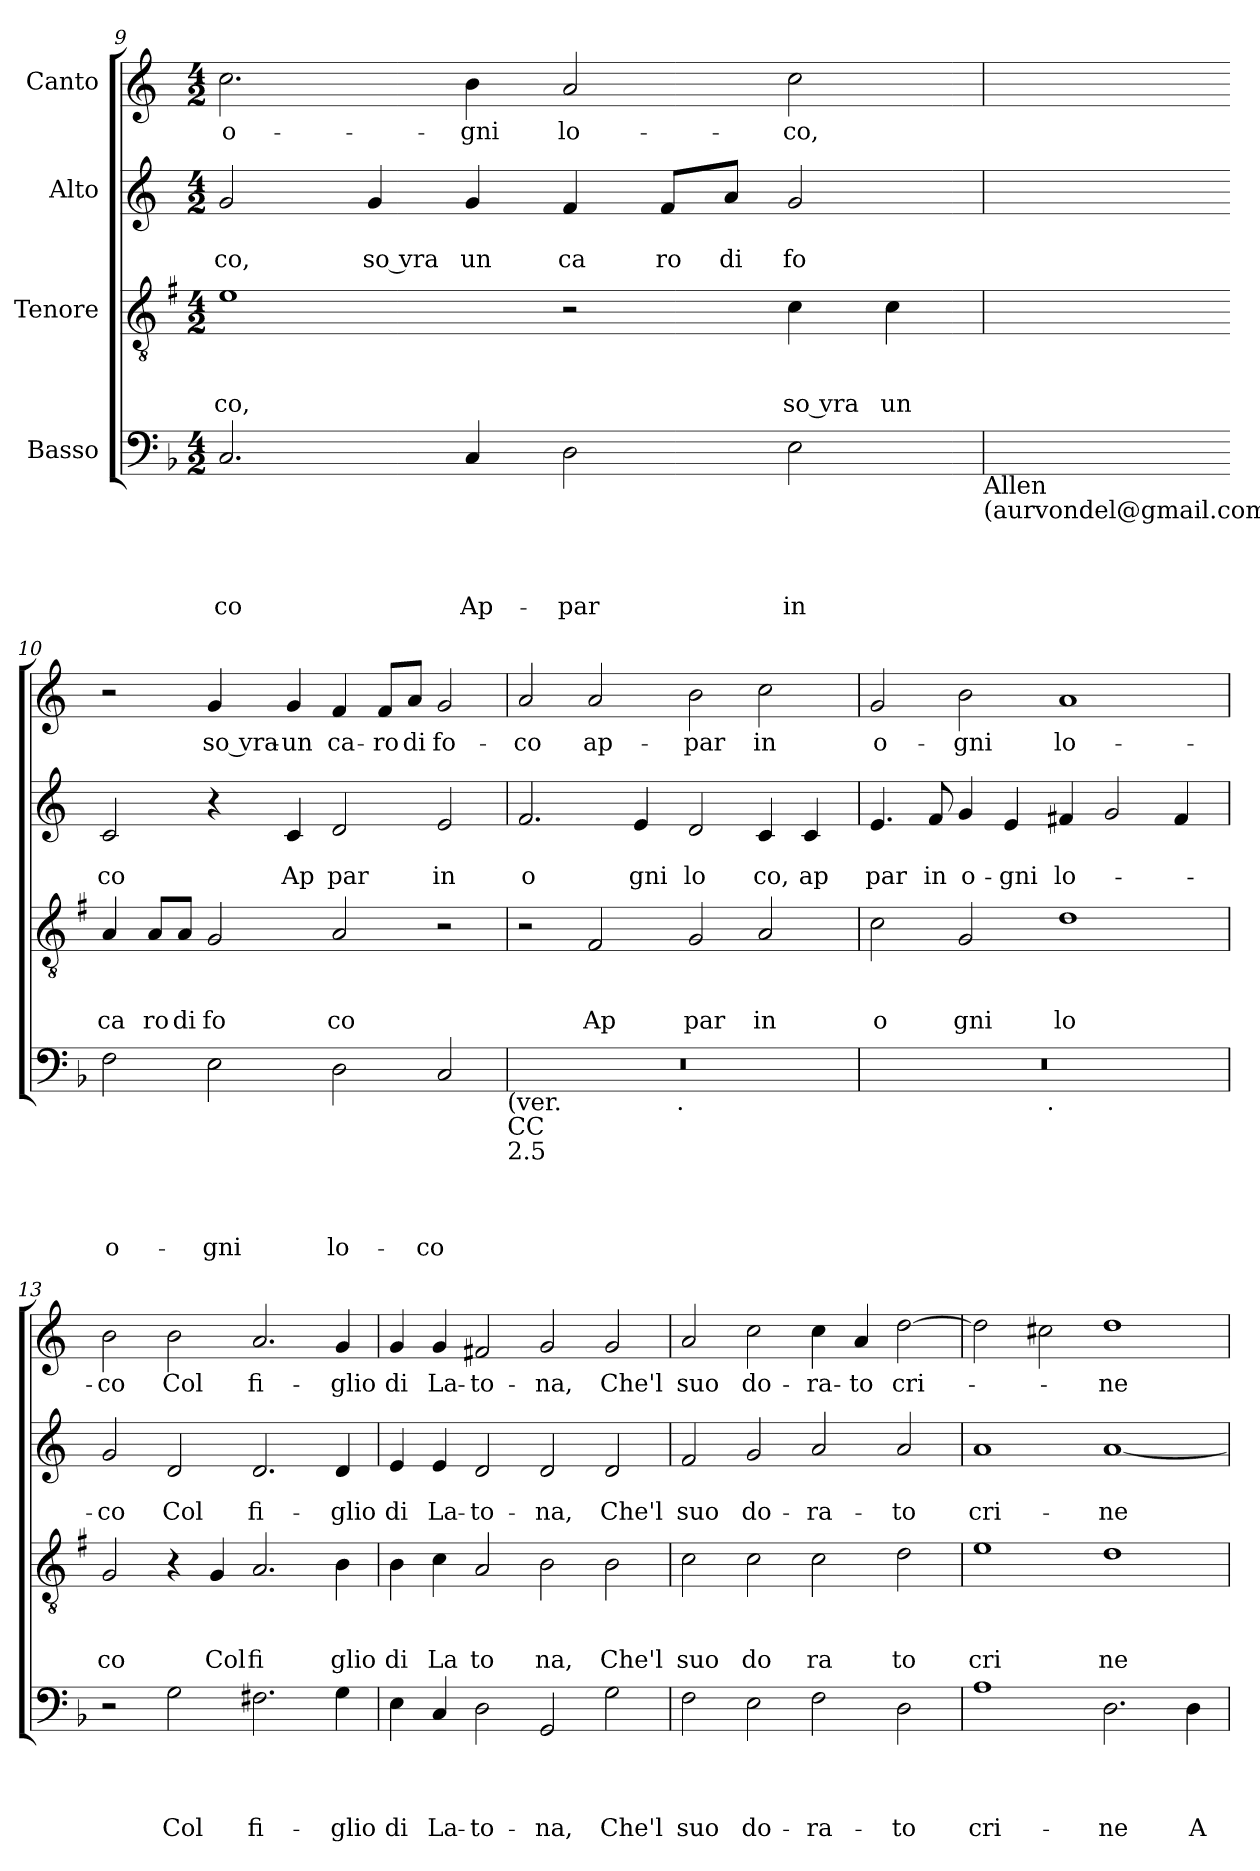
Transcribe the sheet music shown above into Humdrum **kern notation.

**kern	**text	**text	**text	**text	**kern	**text	**text	**text	**kern	**text	**text	**kern	**text
*part4	*part4	*part4	*part4	*part4	*part3	*part3	*part3	*part3	*part2	*part2	*part2	*part1	*part1
*staff4	*staff4	*staff4	*staff4	*staff4	*staff3	*staff3	*staff3	*staff3	*staff2	*staff2	*staff2	*staff1	*staff1
*I"Basso	*	*	*	*	*I"Tenore	*	*	*	*I"Alto	*	*	*I"Canto	*
*clefF4	*	*	*	*	*clefGv2	*	*	*	*clefG2	*	*	*clefG2	*
*	*	*	*	*	*ITrd1c2	*	*	*	*ITrd-3c-5	*	*	*ITrd-3c-5	*
*k[b-]	*	*	*	*	*k[b-]	*	*	*	*k[b-]	*	*	*k[b-]	*
*F:	*	*	*	*	*F:	*	*	*	*F:	*	*	*F:	*
*M4/2	*	*	*	*	*M4/2	*	*	*	*M4/2	*	*	*M4/2	*
=9	=9	=9	=9	=9	=9	=9	=9	=9	=9	=9	=9	=9	=9
!	!	!	!	!LO:LY:b	!	!	!	!LO:LY:b	!	!	!LO:LY:b	!	!LO:LY:b
2.C/	.	.	.	-co	1d	.	.	co,	2cc/	.	co,	2.ff\	o-
!	!	!	!	!	!	!	!	!	!	!	!LO:LY:b	!	!
.	.	.	.	.	.	.	.	.	4cc/	.	so vra	.	.
!	!	!	!	!LO:LY:b	!	!	!	!	!	!	!LO:LY:b	!	!LO:LY:b
4C/	.	.	.	Ap-	.	.	.	.	4cc/	.	un	4ee\	-gni
!	!	!	!	!LO:LY:b	!	!	!	!	!	!	!LO:LY:b	!	!LO:LY:b
2D\	.	.	.	-par	2r	.	.	.	4b-/	.	ca	2dd/	lo-
!	!	!	!	!	!	!	!	!	!	!	!LO:LY:b	!	!
.	.	.	.	.	.	.	.	.	8b-/L	.	ro	.	.
!	!	!	!	!	!	!	!	!	!	!	!LO:LY:b	!	!
.	.	.	.	.	.	.	.	.	8dd/J	.	di	.	.
!	!	!	!	!LO:LY:b	!	!	!	!LO:LY:b	!	!	!LO:LY:b	!	!LO:LY:b
2E\	.	.	.	in	4B-\	.	.	so vra	2cc/	.	fo	2ff\	-co,
!	!	!	!	!	!	!	!	!LO:LY:b	!	!	!	!	!
.	.	.	.	.	4B-\	.	.	un	.	.	.	.	.
!LO:TX:b:t=Allen	!	!	!	!	!	!	!	!	!	!	!	!	!
!LO:TX:b:t=(aurvondel@gmail.com)	!	!	!	!	!	!	!	!	!	!	!	!	!
=10	=10	=10	=10	=10	=10	=10	=10	=10	=10	=10	=10	=10	=10
!	!	!	!	!LO:LY:b	!	!	!	!LO:LY:b	!	!	!LO:LY:b	!	!
2F\	.	.	.	o-	4G/	.	.	ca	2f/	.	co	2r	.
!	!	!	!	!	!	!	!	!LO:LY:b	!	!	!	!	!
.	.	.	.	.	8G/L	.	.	ro	.	.	.	.	.
!	!	!	!	!	!	!	!	!LO:LY:b	!	!	!	!	!
.	.	.	.	.	8G/J	.	.	di	.	.	.	.	.
!	!	!	!	!LO:LY:b	!	!	!	!LO:LY:b	!	!	!	!	!LO:LY:b
2E\	.	.	.	-gni	2F/	.	.	fo	4r	.	.	4cc/	so vra-
!	!	!	!	!	!	!	!	!	!	!	!LO:LY:b	!	!LO:LY:b
.	.	.	.	.	.	.	.	.	(4f/	.	Ap	4cc/	-un
!	!	!	!	!LO:LY:b	!	!	!	!LO:LY:b	!	!	!LO:LY:b	!	!LO:LY:b
2D\	.	.	.	lo-	2G/	.	.	co	2g/	.	par	4b-/	ca-
!	!	!	!	!	!	!	!	!	!	!	!	!	!LO:LY:b
.	.	.	.	.	.	.	.	.	.	.	.	8b-/L	-ro
!	!	!	!	!	!	!	!	!	!	!	!	!	!LO:LY:b
.	.	.	.	.	.	.	.	.	.	.	.	8dd/J	di
!	!	!	!	!LO:LY:b	!	!	!	!	!	!	!LO:LY:b	!	!LO:LY:b
2C/	.	.	.	-co	2r	.	.	.	2a/	.	in	2cc/	fo-
!LO:TX:b:t=(ver.	!	!	!	!	!	!	!	!	!	!	!	!	!
!LO:TX:b:t=CC	!	!	!	!	!	!	!	!	!	!	!	!	!
!LO:TX:b:t=2.5	!	!	!	!	!	!	!	!	!	!	!	!	!
=11	=11	=11	=11	=11	=11	=11	=11	=11	=11	=11	=11	=11	=11
!	!	!	!	!	!	!	!	!	!	!	!LO:LY:b	!	!LO:LY:b
*^	*	*	*	*	*	*	*	*	*	*	*	*	*
0r	2ryy	.	.	.	.	2r	.	.	.	2.b-/	.	o	2dd/	-co
!	!	!	!	!	!	!	!	!	!LO:LY:b	!	!	!	!	!LO:LY:b
.	4...ryy	.	.	.	.	2E/	.	.	Ap	.	.	.	2dd/	ap-
!	!	!	!	!	!	!	!	!	!	!	!	!LO:LY:b	!	!
.	.	.	.	.	.	.	.	.	.	4a/	.	gni	.	.
!	!LO:TX:b:t=.	!	!	!	!	!	!	!	!	!	!	!	!	!
.	1ryy	.	.	.	.	.	.	.	.	.	.	.	.	.
!	!	!	!	!	!	!	!	!	!LO:LY:b	!	!	!LO:LY:b	!	!LO:LY:b
.	.	.	.	.	.	2F/	.	.	par	2g/	.	lo	2ee\	-par
!	!	!	!	!	!	!	!	!	!LO:LY:b	!	!	!LO:LY:b	!	!LO:LY:b
.	.	.	.	.	.	2G/	.	.	in	4f/	.	co,	2ff\	in
!	!	!	!	!	!	!	!	!	!	!	!	!LO:LY:b	!	!
.	.	.	.	.	.	.	.	.	.	4f/	.	ap	.	.
.	32ryy	.	.	.	.	.	.	.	.	.	.	.	.	.
!!LO:LB:g=z
=12	=12	=12	=12	=12	=12	=12	=12	=12	=12	=12	=12	=12	=12	=12
!	!	!	!	!	!	!	!	!	!LO:LY:b	!	!	!LO:LY:b	!	!LO:LY:b
0r	2ryy	.	.	.	.	2B-\	.	.	o	4.a/	.	par	2cc/	o-
!	!	!	!	!	!	!	!	!	!	!	!	!LO:LY:b	!	!
.	.	.	.	.	.	.	.	.	.	8b-/	.	in	.	.
!	!	!	!	!	!	!	!	!	!LO:LY:b	!	!	!LO:LY:b	!	!LO:LY:b
.	4...ryy	.	.	.	.	2F/	.	.	gni	4cc/	.	o-	2ee\	-gni
!	!	!	!	!	!	!	!	!	!	!	!	!LO:LY:b	!	!
.	.	.	.	.	.	.	.	.	.	4a/	.	-gni	.	.
!	!LO:TX:b:t=.	!	!	!	!	!	!	!	!	!	!	!	!	!
.	1ryy	.	.	.	.	.	.	.	.	.	.	.	.	.
!	!	!	!	!	!	!	!	!	!LO:LY:b	!	!	!LO:LY:b	!	!LO:LY:b
.	.	.	.	.	.	1c	.	.	lo	4bn/	.	lo-	1dd	lo-
.	.	.	.	.	.	.	.	.	.	2cc/	.	.	.	.
.	.	.	.	.	.	.	.	.	.	4b/	.	.	.	.
.	32ryy	.	.	.	.	.	.	.	.	.	.	.	.	.
=13	=13	=13	=13	=13	=13	=13	=13	=13	=13	=13	=13	=13	=13	=13
!	!	!	!	!	!	!	!	!	!LO:LY:b	!	!	!LO:LY:b	!	!LO:LY:b
*v	*v	*	*	*	*	*	*	*	*	*	*	*	*	*
2r	.	.	.	.	2F/	.	.	co	2cc/	.	-co	2ee\	-co
!	!	!	!	!LO:LY:b	!	!	!	!	!	!	!LO:LY:b	!	!LO:LY:b
2G\	.	.	.	Col	4r	.	.	.	2g/	.	Col	2ee\	Col
!	!	!	!	!	!	!	!	!LO:LY:b	!	!	!	!	!
.	.	.	.	.	4F/	.	.	Col	.	.	.	.	.
!	!	!	!	!LO:LY:b	!	!	!	!LO:LY:b	!	!	!LO:LY:b	!	!LO:LY:b
2.F#X\	.	.	.	fi-	2.G/	.	.	fi	2.g/	.	fi-	2.dd/	fi-
!	!	!	!	!LO:LY:b	!	!	!	!LO:LY:b	!	!	!LO:LY:b	!	!LO:LY:b
4G\	.	.	.	-glio	4A\	.	.	glio	4g/	.	-glio	4cc/	-glio
=14	=14	=14	=14	=14	=14	=14	=14	=14	=14	=14	=14	=14	=14
!	!	!	!	!LO:LY:b	!	!	!	!LO:LY:b	!	!	!LO:LY:b	!	!LO:LY:b
4E\	.	.	.	di	4A\	.	.	di	4a/	.	di	4cc/	di
!	!	!	!	!LO:LY:b	!	!	!	!LO:LY:b	!	!	!LO:LY:b	!	!LO:LY:b
4C/	.	.	.	La-	4B-\	.	.	La	4a/	.	La-	4cc/	La-
!	!	!	!	!LO:LY:b	!	!	!	!LO:LY:b	!	!	!LO:LY:b	!	!LO:LY:b
2D\	.	.	.	-to-	2G/	.	.	to	2g/	.	-to-	2bn/	-to-
!	!	!	!	!LO:LY:b	!	!	!	!LO:LY:b	!	!	!LO:LY:b	!	!LO:LY:b
2GG/	.	.	.	-na,	2A\	.	.	na,	2g/	.	-na,	2cc/	-na,
!	!	!	!	!LO:LY:b	!	!	!	!LO:LY:b	!	!	!LO:LY:b	!	!LO:LY:b
2G\	.	.	.	Che'l	2A\	.	.	Che'l	2g/	.	Che'l	2cc/	Che'l
=15	=15	=15	=15	=15	=15	=15	=15	=15	=15	=15	=15	=15	=15
!	!	!	!	!LO:LY:b	!	!	!	!LO:LY:b	!	!	!LO:LY:b	!	!LO:LY:b
2F\	.	.	.	suo	2B-\	.	.	suo	2b-/	.	suo	2dd/	suo
!	!	!	!	!LO:LY:b	!	!	!	!LO:LY:b	!	!	!LO:LY:b	!	!LO:LY:b
2E\	.	.	.	do-	2B-\	.	.	do	2cc/	.	do-	2ff\	do-
!	!	!	!	!LO:LY:b	!	!	!	!LO:LY:b	!	!	!LO:LY:b	!	!LO:LY:b
2F\	.	.	.	-ra-	2B-\	.	.	ra	2dd/	.	-ra-	4ff\	-ra-
!	!	!	!	!	!	!	!	!	!	!	!	!	!LO:LY:b
.	.	.	.	.	.	.	.	.	.	.	.	4dd/	-to
!	!	!	!	!LO:LY:b	!	!	!	!LO:LY:b	!	!	!LO:LY:b	!	!LO:LY:b
2D\	.	.	.	-to	2c\	.	.	to	2dd/	.	-to	[>2gg\	cri-
=16	=16	=16	=16	=16	=16	=16	=16	=16	=16	=16	=16	=16	=16
!	!	!	!	!LO:LY:b	!	!	!	!LO:LY:b	!	!	!LO:LY:b	!	!
1A	.	.	.	cri-	1d	.	.	cri	1dd	.	cri-	2gg\]	.
.	.	.	.	.	.	.	.	.	.	.	.	2ff#X\	.
!	!	!	!	!LO:LY:b	!	!	!	!LO:LY:b	!	!	!LO:LY:b	!	!LO:LY:b
2.D\	.	.	.	-ne	1c	.	.	ne	[<1dd	.	-ne	1gg	-ne
!	!	!	!	!LO:LY:b	!	!	!	!	!	!	!	!	!
4D\	.	.	.	A	.	.	.	.	.	.	.	.	.
=	=	=	=	=	=	=	=	=	=	=	=	=	=
*-	*-	*-	*-	*-	*-	*-	*-	*-	*-	*-	*-	*-	*-
